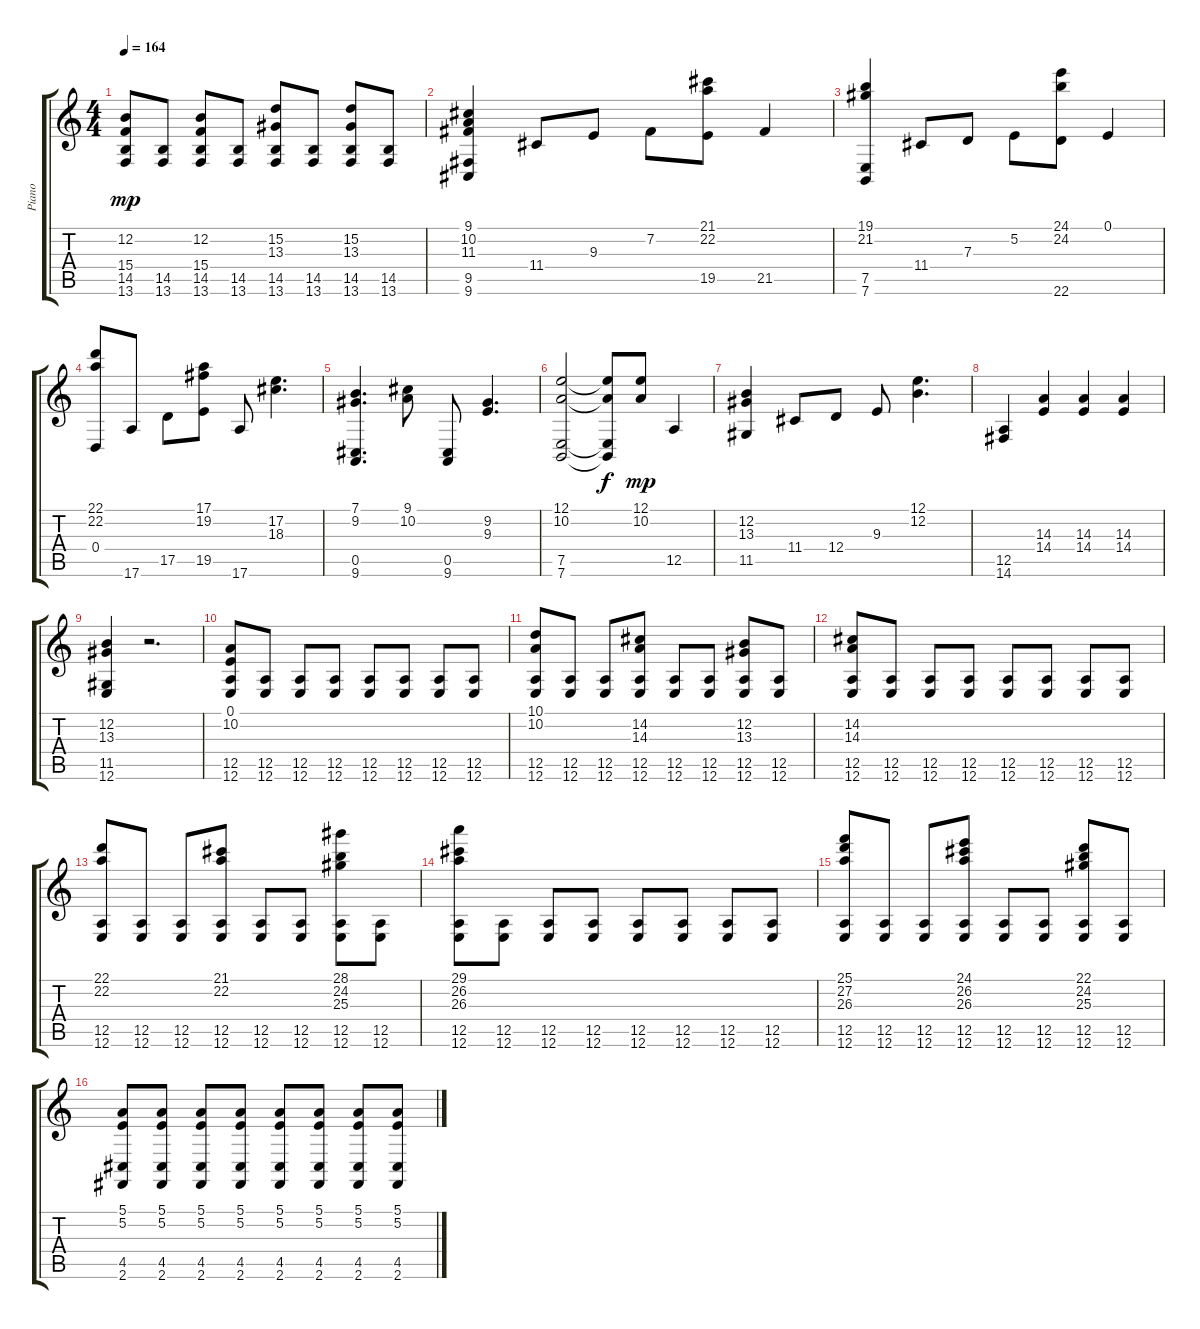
\track ("Piano" "Piano") {instrument acousticgrandpiano}
\staff {score tabs}
\tuning (E4 B3 G3 D3 A2 E2) {hide}
\ts (4 4)
\tempo 164
\clef g2
\ks c
(12.2 15.4 14.5 13.6).8{dy mp} (14.5 13.6).8 (12.2 15.4 14.5 13.6).8 (14.5 13.6).8 (15.2 13.3 14.5 13.6).8 (14.5 13.6).8 (15.2 13.3 14.5 13.6).8 (14.5 13.6).8 |
(9.1 10.2 11.3 9.5 9.6).4 11.4.8 9.3.8 7.2.8 (21.1 22.2 19.5).8 21.5.4 |
(19.1 21.2 7.5 7.6).4 11.4.8 7.3.8 5.2.8 (24.1 24.2 22.6).8 0.1.4 |
(22.1 22.2 0.4).8 17.6.8 17.5.8 (17.1 19.2 19.5).8 17.6.8 (17.2 18.3).4{d} |
(7.1 9.2 0.5 9.6).4{d} (9.1 10.2).8 (0.5 9.6).8 (9.2 9.3).4{d} |
(12.1 10.2 7.5 7.6).2 (12.1{t} 10.2{t} 7.5{t} 7.6{t}).8{dy f} (12.1 10.2).8{dy mp} 12.5.4 |
(12.2 13.3 11.5).4 11.4.8 12.4.8 9.3.8 (12.1 12.2).4{d} |
(12.5 14.6).4 (14.3 14.4).4 (14.3 14.4).4 (14.3 14.4).4 |
(12.2 13.3 11.5 12.6).4 r.2{d} |
(0.1 10.2 12.5 12.6).8 (12.5 12.6).8 (12.5 12.6).8 (12.5 12.6).8 (12.5 12.6).8 (12.5 12.6).8 (12.5 12.6).8 (12.5 12.6).8 |
(10.1 10.2 12.5 12.6).8 (12.5 12.6).8 (12.5 12.6).8 (14.2 14.3 12.5 12.6).8 (12.5 12.6).8 (12.5 12.6).8 (12.2 13.3 12.5 12.6).8 (12.5 12.6).8 |
(14.2 14.3 12.5 12.6).8 (12.5 12.6).8 (12.5 12.6).8 (12.5 12.6).8 (12.5 12.6).8 (12.5 12.6).8 (12.5 12.6).8 (12.5 12.6).8 |
(22.1 22.2 12.5 12.6).8 (12.5 12.6).8 (12.5 12.6).8 (21.1 22.2 12.5 12.6).8 (12.5 12.6).8 (12.5 12.6).8 (28.1 24.2 25.3 12.5 12.6).8 (12.5 12.6).8 |
(29.1 26.2 26.3 12.5 12.6).8 (12.5 12.6).8 (12.5 12.6).8 (12.5 12.6).8 (12.5 12.6).8 (12.5 12.6).8 (12.5 12.6).8 (12.5 12.6).8 |
(25.1 27.2 26.3 12.5 12.6).8 (12.5 12.6).8 (12.5 12.6).8 (24.1 26.2 26.3 12.5 12.6).8 (12.5 12.6).8 (12.5 12.6).8 (22.1 24.2 25.3 12.5 12.6).8 (12.5 12.6).8 |
(5.1 5.2 4.5 2.6).8 (5.1 5.2 4.5 2.6).8 (5.1 5.2 4.5 2.6).8 (5.1 5.2 4.5 2.6).8 (5.1 5.2 4.5 2.6).8 (5.1 5.2 4.5 2.6).8 (5.1 5.2 4.5 2.6).8 (5.1 5.2 4.5 2.6).8
